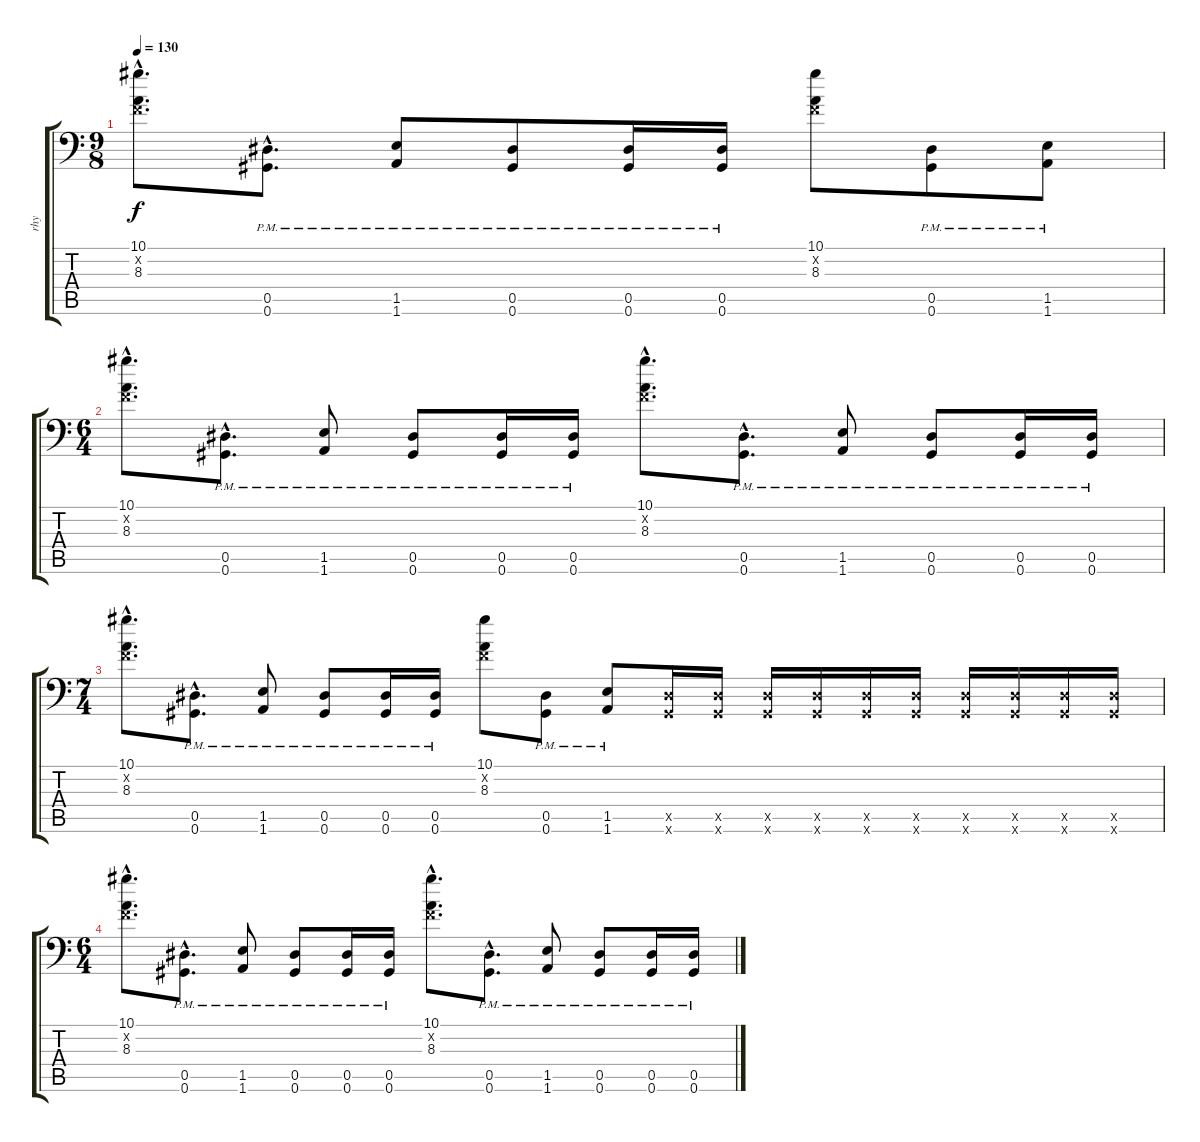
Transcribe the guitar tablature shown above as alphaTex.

\track ("rhy" "rhy") {instrument distortionguitar}
\staff {score tabs}
\tuning (Bb3 F3 Db3 Ab2 Eb2 Ab1) {hide}
\ts (9 8)
\tempo 130
\clef f4
\ks c
(10.1{hac} 0.2{hac x} 8.3{hac}).8{d dy f} (0.5{hac pm} 0.6{hac pm}).8{d} (1.5{pm} 1.6{pm}).8 (0.5{pm} 0.6{pm}).8 (0.5{pm} 0.6{pm}).16 (0.5{pm} 0.6{pm}).16 (10.1 0.2{x} 8.3).8 (0.5{pm} 0.6{pm}).8 (1.5{pm} 1.6{pm}).8 |
\ts (6 4)
(10.1{hac} 0.2{hac x} 8.3{hac}).8{d} (0.5{hac pm} 0.6{hac pm}).8{d} (1.5{pm} 1.6{pm}).8 (0.5{pm} 0.6{pm}).8 (0.5{pm} 0.6{pm}).16 (0.5{pm} 0.6{pm}).16 (10.1{hac} 0.2{hac x} 8.3{hac}).8{d} (0.5{hac pm} 0.6{hac pm}).8{d} (1.5{pm} 1.6{pm}).8 (0.5{pm} 0.6{pm}).8 (0.5{pm} 0.6{pm}).16 (0.5{pm} 0.6{pm}).16 |
\ts (7 4)
(10.1{hac} 0.2{hac x} 8.3{hac}).8{d} (0.5{hac pm} 0.6{hac pm}).8{d} (1.5{pm} 1.6{pm}).8 (0.5{pm} 0.6{pm}).8 (0.5{pm} 0.6{pm}).16 (0.5{pm} 0.6{pm}).16 (10.1 0.2{x} 8.3).8 (0.5{pm} 0.6{pm}).8 (1.5{pm} 1.6{pm}).8 (0.5{x} 0.6{x}).16 (0.5{x} 0.6{x}).16 (0.5{x} 0.6{x}).16 (0.5{x} 0.6{x}).16 (0.5{x} 0.6{x}).16 (0.5{x} 0.6{x}).16 (0.5{x} 0.6{x}).16 (0.5{x} 0.6{x}).16 (0.5{x} 0.6{x}).16 (0.5{x} 0.6{x}).16 |
\ts (6 4)
(10.1{hac} 0.2{hac x} 8.3{hac}).8{d} (0.5{hac pm} 0.6{hac pm}).8{d} (1.5{pm} 1.6{pm}).8 (0.5{pm} 0.6{pm}).8 (0.5{pm} 0.6{pm}).16 (0.5{pm} 0.6{pm}).16 (10.1{hac} 0.2{hac x} 8.3{hac}).8{d} (0.5{hac pm} 0.6{hac pm}).8{d} (1.5{pm} 1.6{pm}).8 (0.5{pm} 0.6{pm}).8 (0.5{pm} 0.6{pm}).16 (0.5{pm} 0.6{pm}).16
